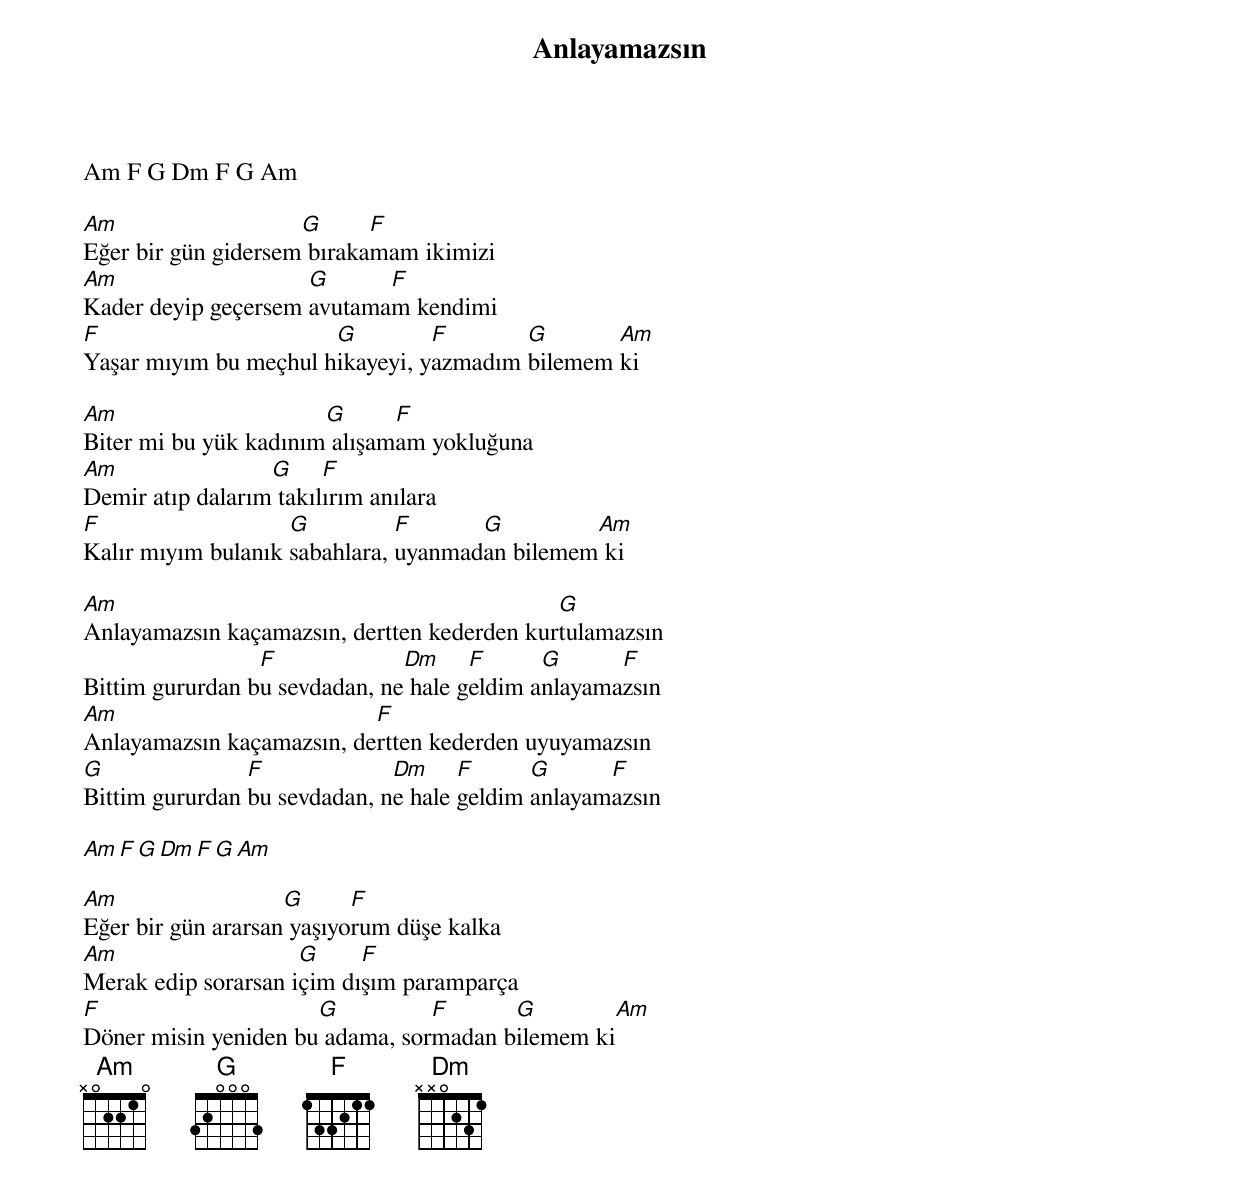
{title: Anlayamazsın}
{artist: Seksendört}

Am F G Dm F G Am

Am                   G      F
Eğer bir gün gidersem bırakamam ikimizi
Am                   G      F
Kader deyip geçersem avutamam kendimi
F                      G         F       G       Am
Yaşar mıyım bu meçhul hikayeyi, yazmadım bilemem ki

Am                     G      F
Biter mi bu yük kadınım alışamam yokluğuna
Am                G     F
Demir atıp dalarım takılırım anılara
F                   G          F      G         Am
Kalır mıyım bulanık sabahlara, uyanmadan bilemem ki

Am                                           G
Anlayamazsın kaçamazsın, dertten kederden kurtulamazsın
                 F             Dm     F      G      F
Bittim gururdan bu sevdadan, ne hale geldim anlayamazsın
Am                         F
Anlayamazsın kaçamazsın, dertten kederden uyuyamazsın
G               F             Dm     F      G      F
Bittim gururdan bu sevdadan, ne hale geldim anlayamazsın

Am F G Dm F G Am

Am                  G      F
Eğer bir gün ararsan yaşıyorum düşe kalka
Am                   G     F
Merak edip sorarsan içim dışım paramparça
F                     G          F      G        Am
Döner misin yeniden bu adama, sormadan bilemem ki
